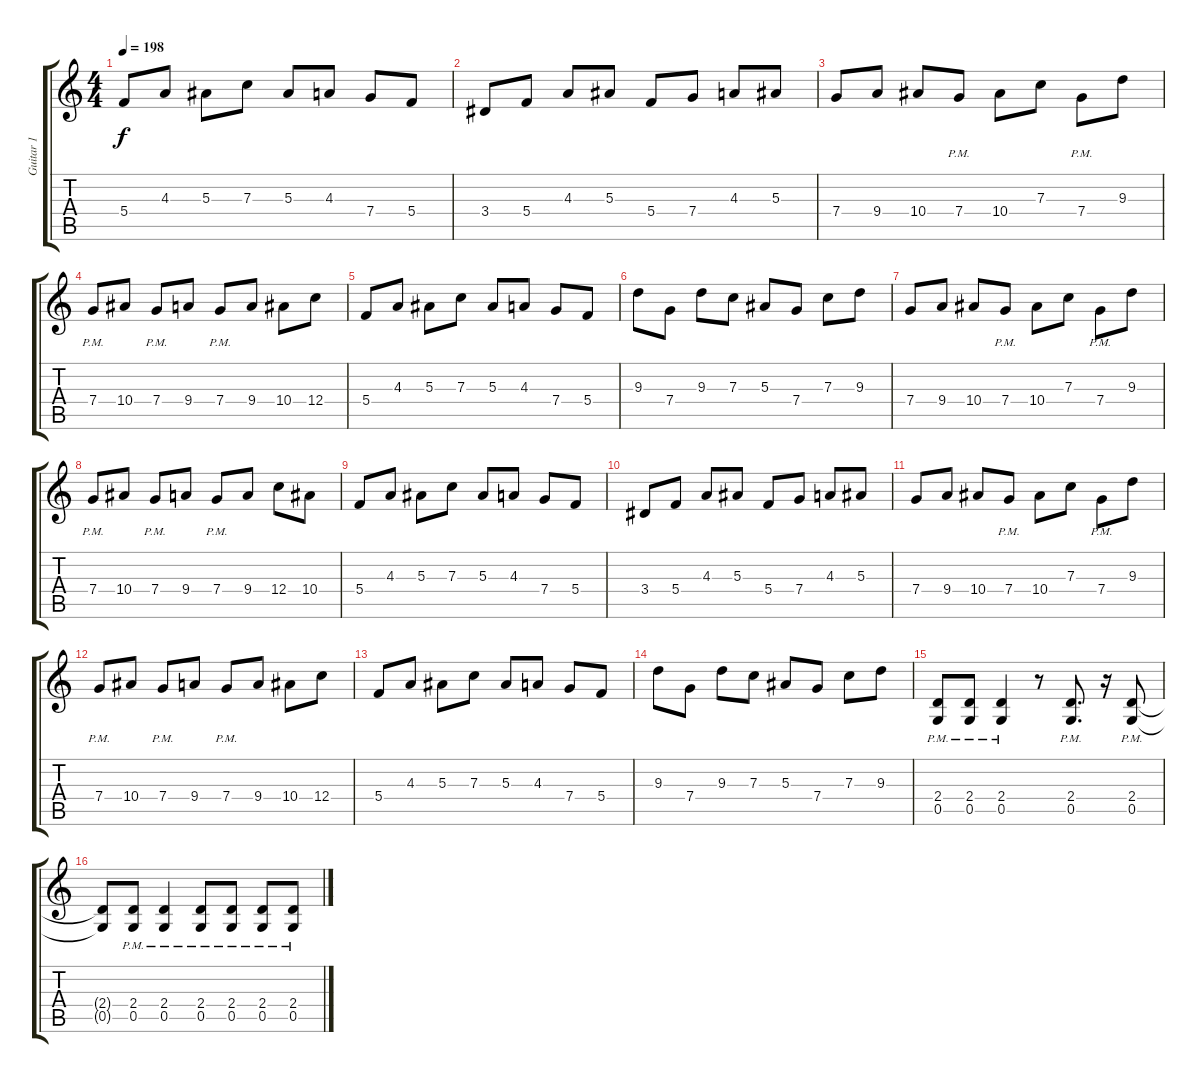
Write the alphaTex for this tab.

\track ("Guitar 1" "Guitar 1") {instrument distortionguitar}
\staff {score tabs}
\tuning (D4 A3 F3 C3 G2 D2) {hide}
\ts (4 4)
\tempo 198
\clef g2
\ks c
5.4.8{dy f} 4.3.8 5.3.8 7.3.8 5.3.8 4.3.8 7.4.8 5.4.8 |
3.4.8 5.4.8 4.3.8 5.3.8 5.4.8 7.4.8 4.3.8 5.3.8 |
7.4.8 9.4.8 10.4.8 7.4{pm}.8 10.4.8 7.3.8 7.4{pm}.8 9.3.8 |
7.4{pm}.8 10.4.8 7.4{pm}.8 9.4.8 7.4{pm}.8 9.4.8 10.4.8 12.4.8 |
5.4.8 4.3.8 5.3.8 7.3.8 5.3.8 4.3.8 7.4.8 5.4.8 |
9.3.8 7.4.8 9.3.8 7.3.8 5.3.8 7.4.8 7.3.8 9.3.8 |
7.4.8 9.4.8 10.4.8 7.4{pm}.8 10.4.8 7.3.8 7.4{pm}.8 9.3.8 |
7.4{pm}.8 10.4.8 7.4{pm}.8 9.4.8 7.4{pm}.8 9.4.8 12.4.8 10.4.8 |
5.4.8 4.3.8 5.3.8 7.3.8 5.3.8 4.3.8 7.4.8 5.4.8 |
3.4.8 5.4.8 4.3.8 5.3.8 5.4.8 7.4.8 4.3.8 5.3.8 |
7.4.8 9.4.8 10.4.8 7.4{pm}.8 10.4.8 7.3.8 7.4{pm}.8 9.3.8 |
7.4{pm}.8 10.4.8 7.4{pm}.8 9.4.8 7.4{pm}.8 9.4.8 10.4.8 12.4.8 |
5.4.8 4.3.8 5.3.8 7.3.8 5.3.8 4.3.8 7.4.8 5.4.8 |
9.3.8 7.4.8 9.3.8 7.3.8 5.3.8 7.4.8 7.3.8 9.3.8 |
(2.4{pm} 0.5{pm}).8 (2.4{pm} 0.5{pm}).8 (2.4{pm} 0.5{pm}).4 r.8 (2.4{pm} 0.5{pm}).8{d} r.16 (2.4{pm} 0.5{pm}).8 |
(2.4{t} 0.5{t}).8 (2.4{pm} 0.5{pm}).8 (2.4{pm} 0.5{pm}).4 (2.4{pm} 0.5{pm}).8 (2.4{pm} 0.5{pm}).8 (2.4{pm} 0.5{pm}).8 (2.4{pm} 0.5{pm}).8
